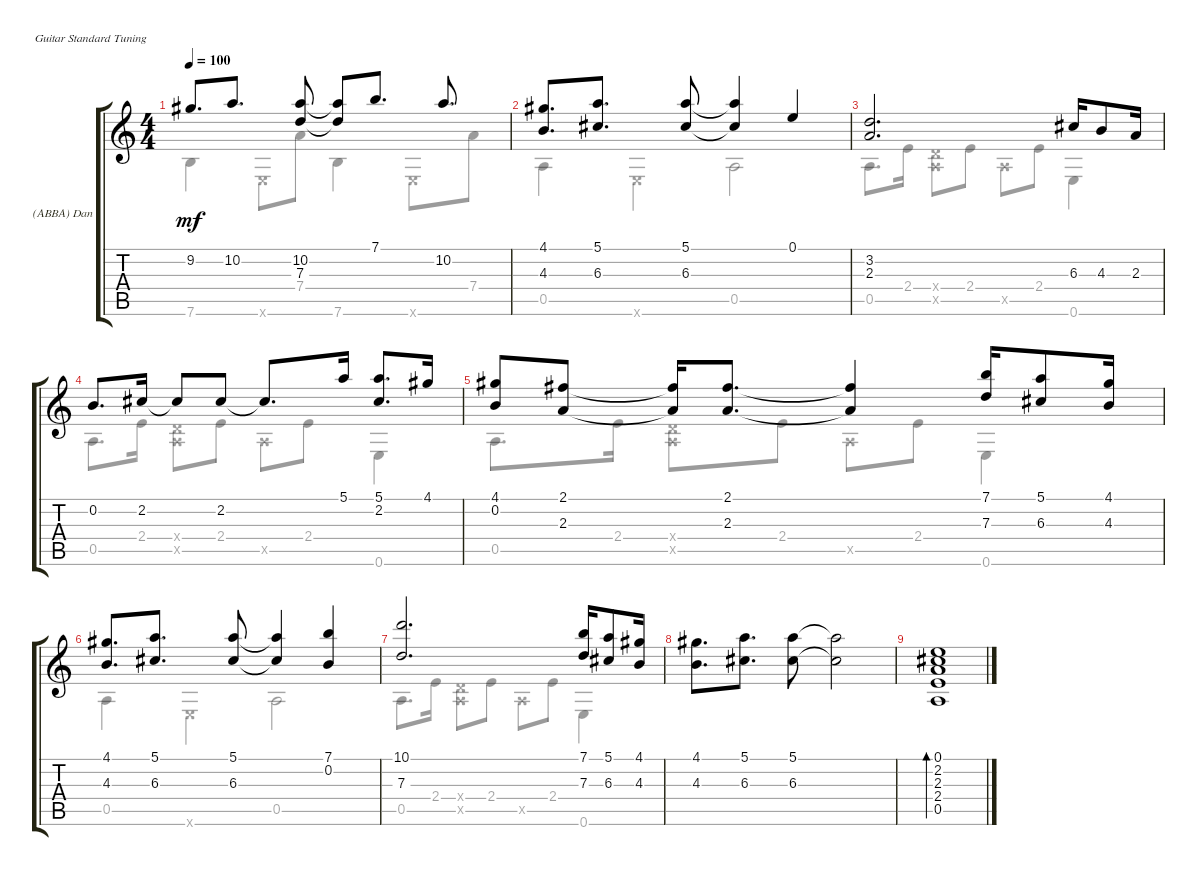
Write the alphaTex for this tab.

\defaultSystemsLayout 4
\bracketExtendMode groupsimilarinstruments
\firstSystemTrackNameOrientation horizontal
\otherSystemsTrackNameOrientation horizontal
\track ("(ABBA) Dancing Queen" "(ABBA) Dan") {instrument acousticguitarnylon}
\staff {score tabs}
\tuning (E4 B3 G3 D3 A2 E2)
\voice
\ts (4 4)
\tempo 100
\clef g2
\ks c
9.2.8{d dy mf} 10.2.8{d} (10.2 7.3).8 (7.3{t} 10.2{t}).8 7.1.8{d} 10.2.8{d} |
(4.1 4.3).8{d} (6.3 5.1).8{d} (5.1 6.3).8 (6.3{t} 5.1{t}).4 0.1.4 |
(3.2 2.3).2{d} 6.3.16 4.3.8 2.3.16 |
0.2.8{d} 2.2.16 2.2{t}.8 2.2.8 2.2{t}.8{d} 5.1.16 (5.1 2.2).8{d} 4.1.16 |
(4.1 0.2).8 (2.1 2.3).8 (2.3{t} 2.1{t}).16 (2.1 2.3).8{d} (2.3{t} 2.1{t}).4 (7.1 7.3).16 (6.3 5.1).8 (4.1 4.3).16 |
(4.1 4.3).8{d} (6.3 5.1).8{d} (5.1 6.3).8 (6.3{t} 5.1{t}).4 (7.1 0.2).4 |
(10.1 7.3).2{d} (7.1 7.3).16 (6.3 5.1).8 (4.1 4.3).16 |
(4.1 4.3).8{d} (6.3 5.1).8{d} (5.1 6.3).8 (6.3{t} 5.1{t}).2 |
(0.5 2.4 2.3 2.2 0.1).1{bd 367}
\voice
\clef g2
\ottava regular
\simile none
\ks c
7.6.4{dy mf} 0.6{x}.8 7.4.8 7.6.4 0.6{x}.8 7.4.8 |
0.5.4 0.6{x}.4 0.5.2 |
0.5.8{d} 2.4.16 (0.4{x} 0.5{x}).8 2.4.8 0.5{x}.8 2.4.8 0.6.4 |
0.5.8{d} 2.4.16 (0.4{x} 0.5{x}).8 2.4.8 0.5{x}.8 2.4.8 0.6.4 |
0.5.8{d} 2.4.16 (0.4{x} 0.5{x}).8 2.4.8 0.5{x}.8 2.4.8 0.6.4 |
0.5.4 0.6{x}.4 0.5.2 |
0.5.8{d} 2.4.16 (0.4{x} 0.5{x}).8 2.4.8 0.5{x}.8 2.4.8 0.6.4 |
|
